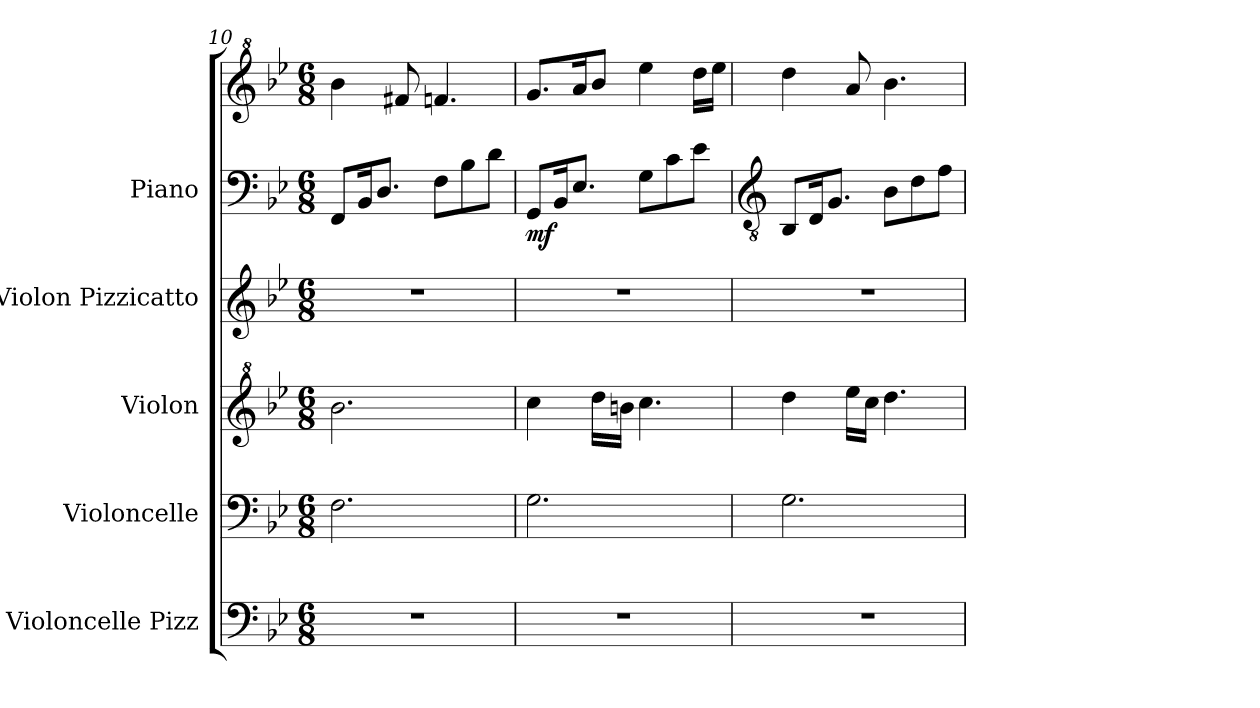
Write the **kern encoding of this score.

**kern	**kern	**kern	**kern	**kern	**kern	**dynam
*part5	*part4	*part3	*part2	*part1	*part1	*part1
*staff6	*staff5	*staff4	*staff3	*staff2	*staff1	*staff1/2
*I"Violoncelle Pizz	*I"Violoncelle	*I"Violon	*I"Violon Pizzicatto	*I"Piano	*	*
*I'Vlc Pizz	*I'Vlc	*I'Vln.	*I'Vln. Pizz.	*I'Pia.	*	*
*clefF4	*clefF4	*clefG^2	*clefG2	*clefF4	*clefG^2	*
*k[b-e-]	*k[b-e-]	*k[b-e-]	*k[b-e-]	*k[b-e-]	*k[b-e-]	*
*M6/8	*M6/8	*M6/8	*M6/8	*M6/8	*M6/8	*
=10	=10	=10	=10	=10	=10	=10
2.r	2.F\	2.bb-\	2.r	8FF/L	4bb-\	.
.	.	.	.	16BB-/K	.	.
.	.	.	.	8.D/J	.	.
.	.	.	.	.	8ff#X/	.
.	.	.	.	8F\L	4.ffn/	.
.	.	.	.	8B-\	.	.
.	.	.	.	8d\J	.	.
=11	=11	=11	=11	=11	=11	=11
!	!	!	!	!	!	!LO:DY:b=2
2.r	2.G\	4ccc\	2.r	8GG/L	8.gg/L	mf
.	.	.	.	16BB-/K	.	.
.	.	.	.	8.E-/J	16aa/K	.
.	.	16ddd\LL	.	.	8bb-/J	.
.	.	16bbn\JJ	.	.	.	.
.	.	4.ccc\	.	8G\L	4eee-\	.
.	.	.	.	8c\	.	.
.	.	.	.	8e-\J	16ddd\LL	.
.	.	.	.	.	16eee-\JJ	.
=12	=12	=12	=12	=12	=12	=12
*	*	*	*	*clefGv2	*	*
2.r	2.G\	4ddd\	2.r	8BB-/L	4ddd\	.
.	.	.	.	16D/K	.	.
.	.	.	.	8.G/J	.	.
.	.	16eee-\LL	.	.	8aa/	.
.	.	16ccc\JJ	.	.	.	.
.	.	4.ddd\	.	8B-\L	4.bb-\	.
.	.	.	.	8d\	.	.
.	.	.	.	8f\J	.	.
=	=	=	=	=	=	=
*-	*-	*-	*-	*-	*-	*-
